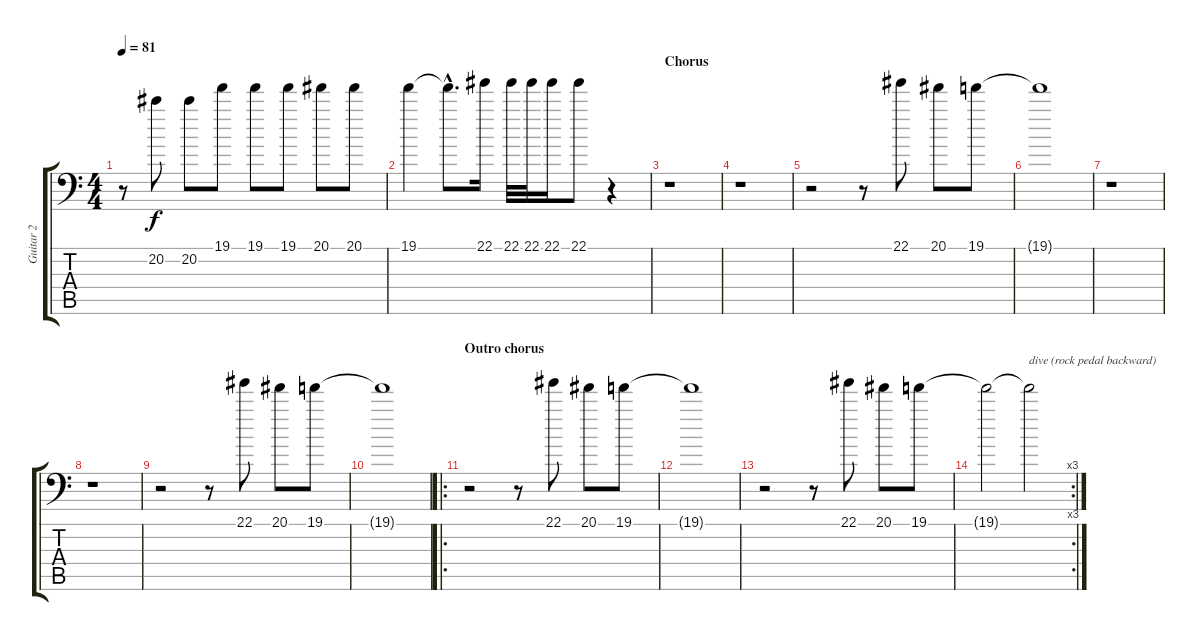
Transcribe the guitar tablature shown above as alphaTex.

\track ("Guitar 2" "Guitar 2") {instrument distortionguitar}
\staff {score tabs}
\tuning (Bb3 F3 Db3 Ab2 Eb2 Bb1) {hide}
\ts (4 4)
\tempo 81
\clef f4
\ks c
r.8{dy f} 20.2.8 20.2.8 19.1.8 19.1.8 19.1.8 20.1.8 20.1.8 |
19.1.4 19.1{hac t}.8{d} 22.1.16 22.1.32 22.1.32 22.1.16 22.1.8 r.4 |
\section ("" "Chorus")
r.1 |
r.1 |
r.2 r.8 22.1.8 20.1.8 19.1.8 |
19.1{t}.1 |
r.1 |
r.1 |
r.2 r.8 22.1.8 20.1.8 19.1.8 |
19.1{t}.1 |
\ro
\section ("" "Outro chorus")
r.2 r.8 22.1.8 20.1.8 19.1.8 |
19.1{t}.1 |
r.2 r.8 22.1.8 20.1.8 19.1.8 |
\rc 3
19.1{t}.2 19.1{t}.2{txt "dive (rock pedal backward)"}
